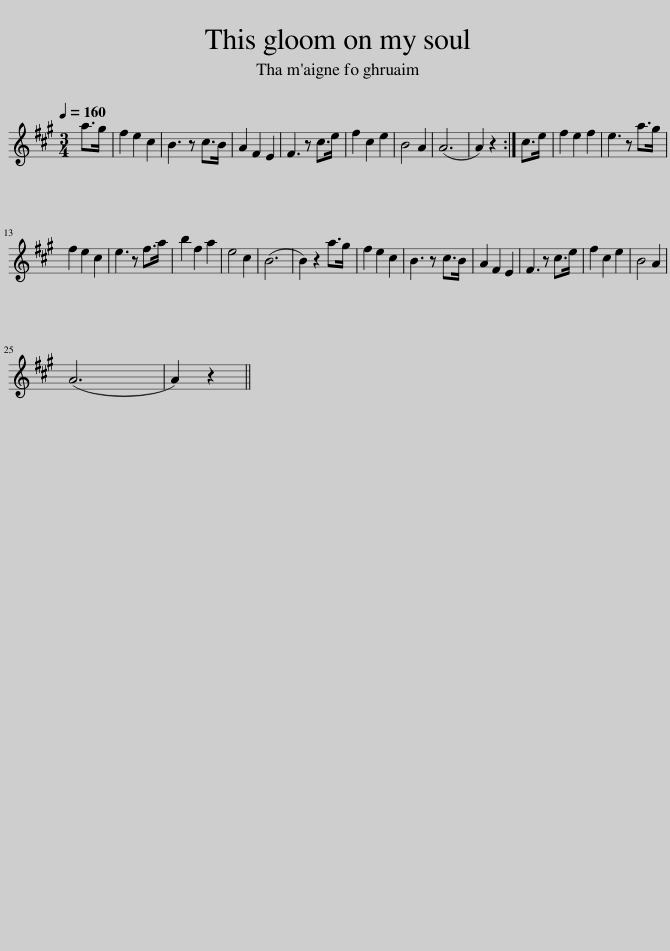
X:1
L:1/8
Q:1/4=160
M:3/4
I:linebreak $
K:A
V:1 treble
V:1
 a>g | f2 e2 c2 | B3 z c>B | A2 F2 E2 | F3 z c>e | %5
 f2 c2 e2 | B4 A2 | (A6 | A2) z2 :| c>e | %10
 f2 e2 f2 | e3 z a>g |$ f2 e2 c2 | e3 z f>a | b2 f2 a2 | %15
 e4 c2 | (B6 | B2) z2 a>g | f2 e2 c2 | B3 z c>B | %20
 A2 F2 E2 | F3 z c>e | f2 c2 e2 | B4 A2 |$ (A6 | %25
 A2) z2 || %26
